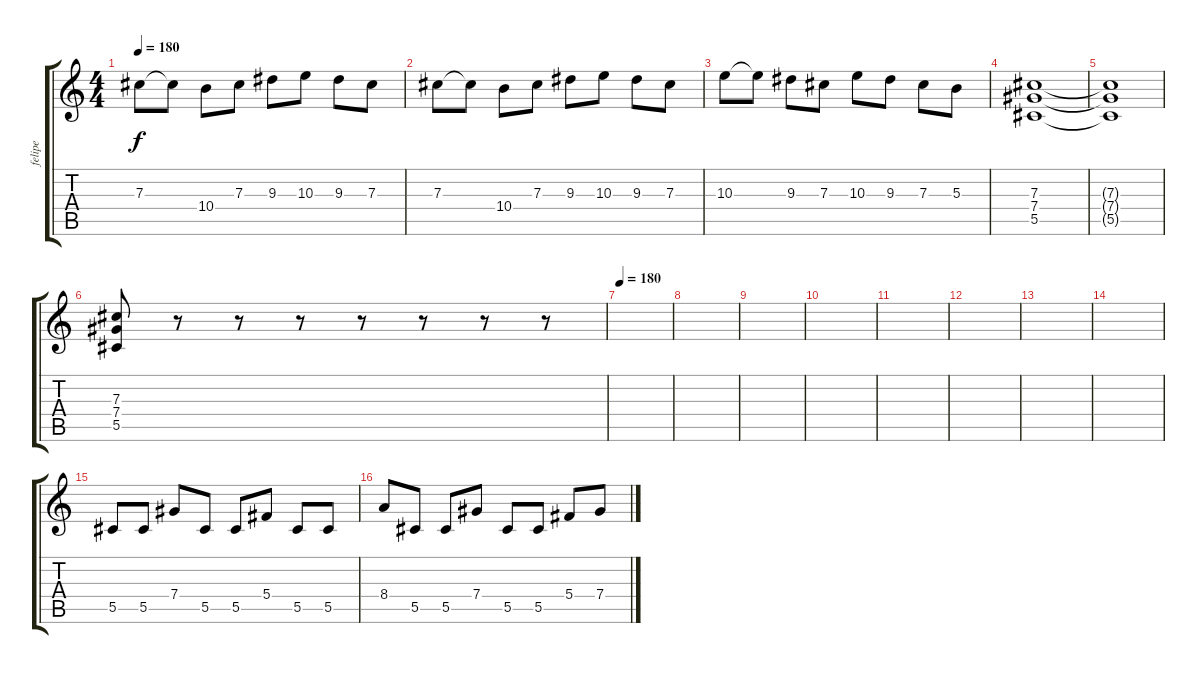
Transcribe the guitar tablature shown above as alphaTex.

\track ("felipe" "felipe") {instrument distortionguitar}
\staff {score tabs}
\tuning (Eb4 Bb3 Gb3 Db3 Ab2 Eb2) {hide}
\ts (4 4)
\tempo 180
\clef g2
\ks c
7.3.8{dy f} 7.3{t}.8 10.4.8 7.3.8 9.3.8 10.3.8 9.3.8 7.3.8 |
7.3.8 7.3{t}.8 10.4.8 7.3.8 9.3.8 10.3.8 9.3.8 7.3.8 |
10.3.8 10.3{t}.8 9.3.8 7.3.8 10.3.8 9.3.8 7.3.8 5.3.8 |
(7.3 7.4 5.5).1 |
(7.3{t} 7.4{t} 5.5{t}).1 |
(7.3 7.4 5.5).8 r.8 r.8 r.8 r.8 r.8 r.8 r.8 |
\tempo 180
|
|
|
|
|
|
|
|
5.5.8 5.5.8 7.4.8 5.5.8 5.5.8 5.4.8 5.5.8 5.5.8 |
8.4.8 5.5.8 5.5.8 7.4.8 5.5.8 5.5.8 5.4.8 7.4.8
